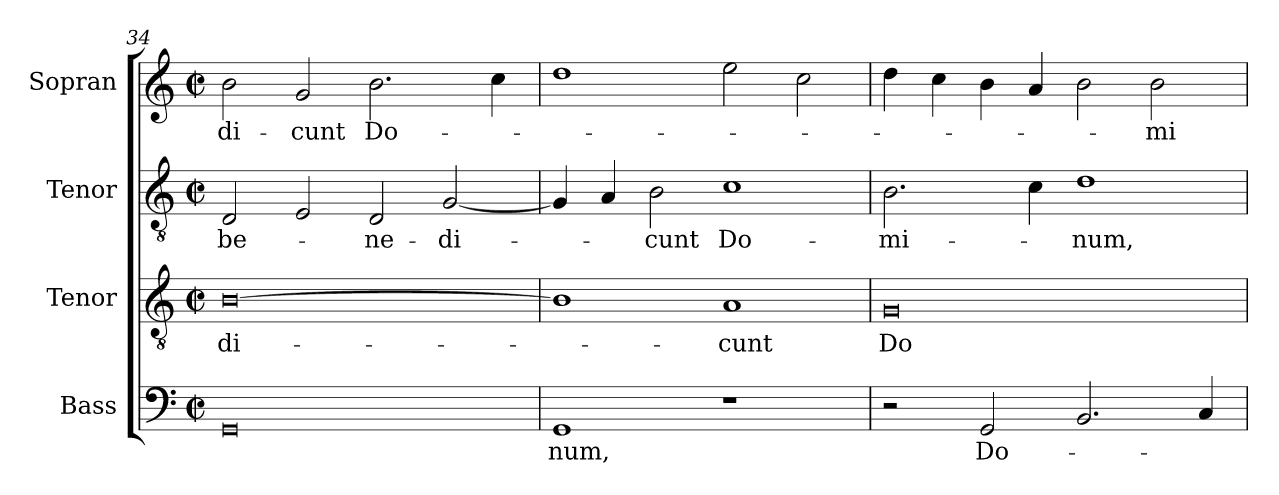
**kern	**text	**kern	**text	**kern	**text	**kern	**text
*part4	*part4	*part3	*part3	*part2	*part2	*part1	*part1
*staff4	*staff4	*staff3	*staff3	*staff2	*staff2	*staff1	*staff1
*I"Bass	*	*I"Tenor	*	*I"Tenor	*	*I"Sopran	*
*	*	*I'Tenor	*	*	*	*	*
*clefF4	*	*clefGv2	*	*clefGv2	*	*clefG2	*
*	*	*ITrd7c12	*	*ITrd7c12	*	*	*
*k[]	*	*k[]	*	*k[]	*	*k[]	*
*M2/2	*	*M2/2	*	*M2/2	*	*M2/2	*
*met(c|)	*	*met(c|)	*	*met(c|)	*	*met(c|)	*
=34	=34	=34	=34	=34	=34	=34	=34
!	!	!	!LO:LY:b:color=#000000	!	!	!	!
!	!	!	!	!	!LO:LY:b:color=#000000	!	!
!	!	!	!	!	!	!	!LO:LY:b:color=#000000
0GGi	.	[>0BBi	-di-	2DDi/	be-	2bi\	-di-
!	!	!	!	!	!	!	!LO:LY:b:color=#000000
.	.	.	.	2EEi/	.	2gi/	-cunt
!	!	!	!	!	!LO:LY:b:color=#000000	!	!
!	!	!	!	!	!	!	!LO:LY:b:color=#000000
.	.	.	.	2DDi/	-ne-	2.bi\	Do-
!	!	!	!	!	!LO:LY:b:color=#000000	!	!
.	.	.	.	[<2GGi/	-di-	.	.
.	.	.	.	.	.	4cci\	.
=35	=35	=35	=35	=35	=35	=35	=35
!	!LO:LY:b:color=#000000	!	!	!	!	!	!
1GGi	-num,	1BBi]	.	4GGi/]	.	1ddi	.
.	.	.	.	4AAi/	.	.	.
!	!	!	!	!	!LO:LY:b:color=#000000	!	!
.	.	.	.	2BBi\	-cunt	.	.
!	!	!	!LO:LY:b:color=#000000	!	!	!	!
!	!	!	!	!	!LO:LY:b:color=#000000	!	!
1r	.	1AAi	-cunt	1Ci	Do-	2eei\	.
.	.	.	.	.	.	2cci\	.
=36	=36	=36	=36	=36	=36	=36	=36
!	!	!	!LO:LY:b:color=#000000	!	!	!	!
!	!	!	!	!	!LO:LY:b:color=#000000	!	!
2r	.	0GGi	Do-	2.BBi\	-mi-	4ddi\	.
.	.	.	.	.	.	4cci\	.
!	!LO:LY:b:color=#000000	!	!	!	!	!	!
2GGi/	Do-	.	.	.	.	4bi\	.
.	.	.	.	4Ci\	.	4ai/	.
!	!	!	!	!	!LO:LY:b:color=#000000	!	!
2.BBi/	.	.	.	1Di	-num,	2bi\	.
!	!	!	!	!	!	!	!LO:LY:b:color=#000000
.	.	.	.	.	.	2bi\	-mi-
4Ci/	.	.	.	.	.	.	.
=	=	=	=	=	=	=	=
*-	*-	*-	*-	*-	*-	*-	*-
